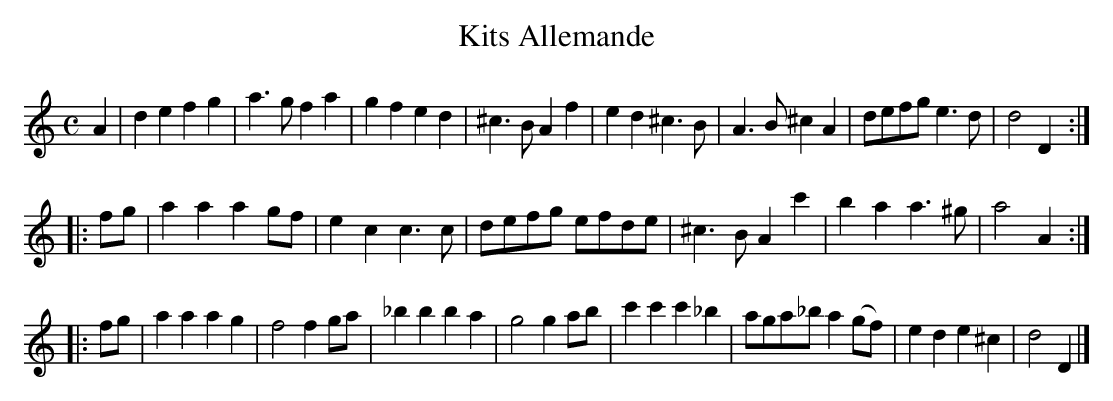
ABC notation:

X:1
T:Kits Allemande
M:C
K:Ddor
A2|d2e2f2g2|a3gf2a2|g2f2e2d2|^c3BA2f2|e2d2^c3B|A3B^c2A2|defge3d|d4D2:|
|:fg|a2a2a2gf|e2c2c3c|defg efde|^c3BA2c'2|b2a2a3^g|a4A2:|
|:fg|a2a2a2g2|f4f2ga|_b2b2b2a2|g4g2ab|c'2c'2c'2_b2|aga_ba2(gf)|e2d2e2^c2|d4D2|]
